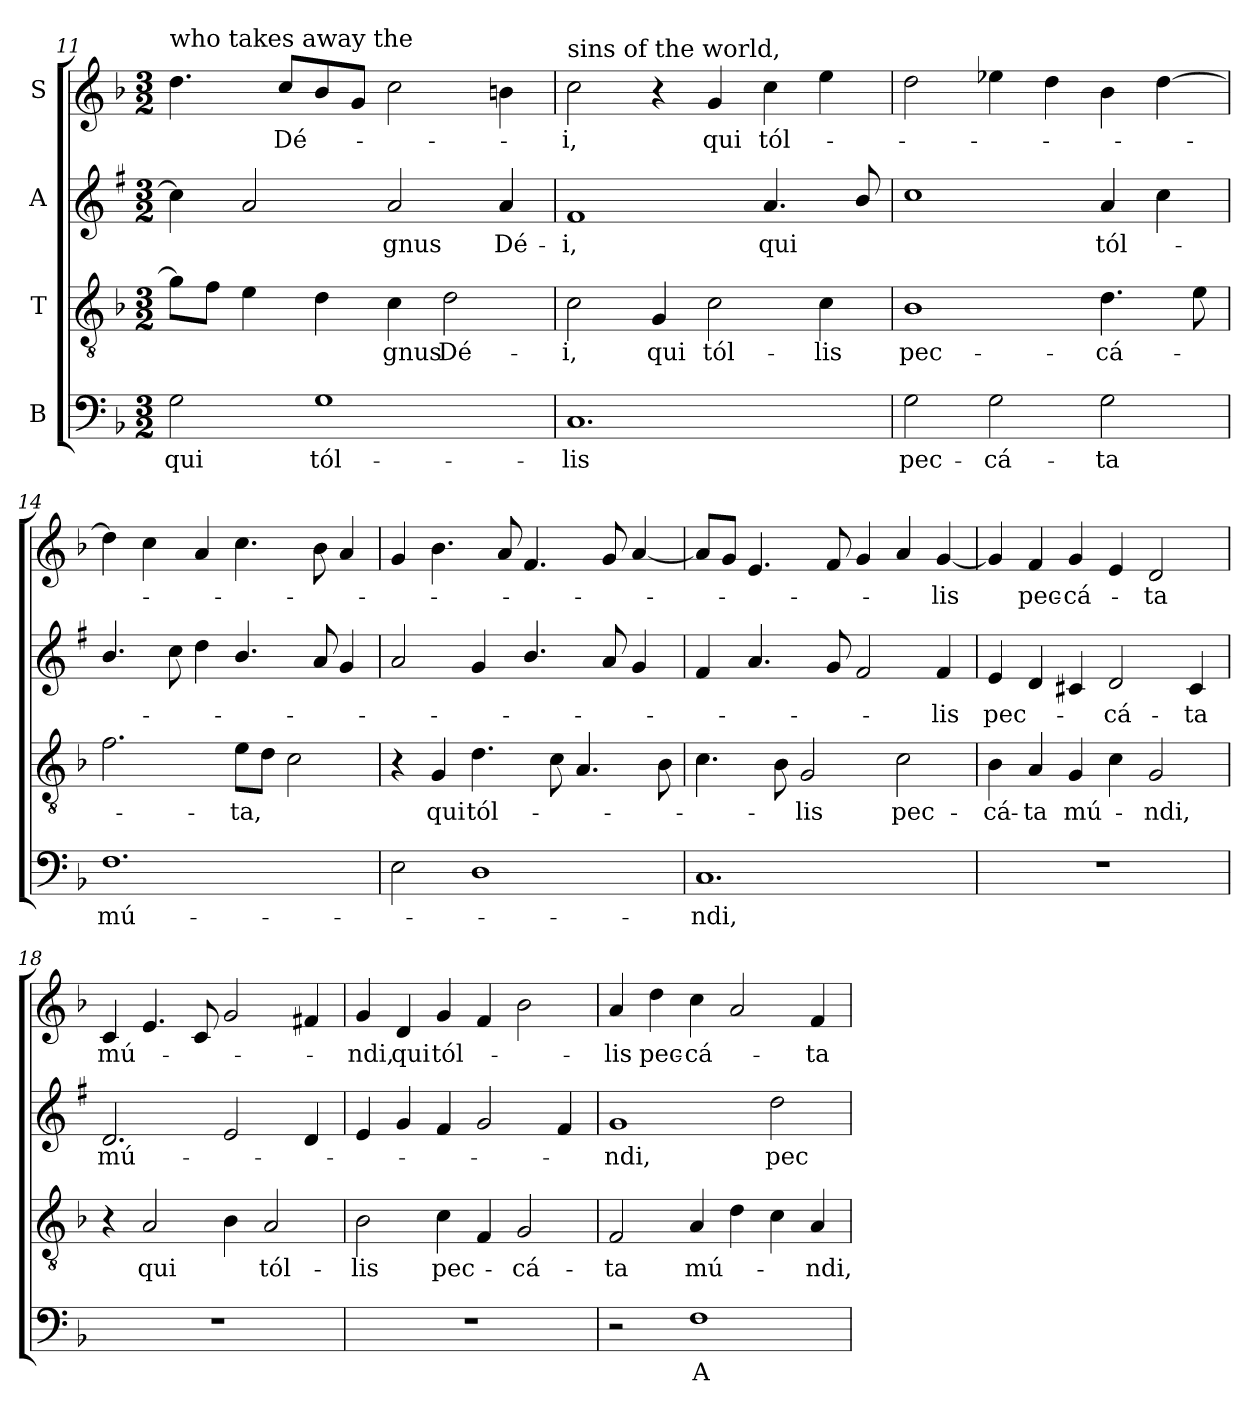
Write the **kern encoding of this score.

**kern	**text	**kern	**text	**kern	**text	**kern	**text
*part4	*part4	*part3	*part3	*part2	*part2	*part1	*part1
*staff4	*staff4	*staff3	*staff3	*staff2	*staff2	*staff1	*staff1
*I"B	*	*I"T	*	*I"A	*	*I"S	*
*clefF4	*	*clefGv2	*	*clefG2	*	*clefG2	*
*	*	*	*	*ITrd1c2	*	*	*
*k[b-]	*	*k[b-]	*	*k[b-]	*	*k[b-]	*
*F:	*	*F:	*	*F:	*	*F:	*
*M3/2	*	*M3/2	*	*M3/2	*	*M3/2	*
=11	=11	=11	=11	=11	=11	=11	=11
!	!	!	!	!	!	!LO:TX:a:t=who takes away the	!
!	!LO:LY:b	!	!	!	!	!	!
2G\	qui	8g\L]	.	4b-\]	.	4.dd\	.
.	.	8f\J	.	.	.	.	.
.	.	4e\	.	2g/	.	.	.
!	!	!	!	!	!	!	!LO:LY:b
.	.	.	.	.	.	8cc/L	Dé-
!	!LO:LY:b	!	!	!	!	!	!
1G	tól-	4d\	.	.	.	8b-/	.
.	.	.	.	.	.	8g/J	.
!	!	!	!LO:LY:b	!	!LO:LY:b	!	!
.	.	4c\	-gnus	2g/	-gnus	2cc\	.
!	!	!	!LO:LY:b	!	!	!	!
.	.	2d\	Dé-	.	.	.	.
!	!	!	!	!	!LO:LY:b	!	!
.	.	.	.	4g/	Dé-	4b\	.
=12	=12	=12	=12	=12	=12	=12	=12
!	!	!	!	!	!	!LO:TX:a:t=sins of the world,	!
!	!LO:LY:b	!	!LO:LY:b	!	!LO:LY:b	!	!LO:LY:b
1.C	-lis	2c\	-i,	1e	-i,	2cc\	-i,
!	!	!	!LO:LY:b	!	!	!	!
.	.	4G/	qui	.	.	4r	.
!	!	!	!LO:LY:b	!	!	!	!LO:LY:b
.	.	2c\	tól-	.	.	4g/	qui
!	!	!	!	!	!LO:LY:b	!	!LO:LY:b
.	.	.	.	4.g/	qui	4cc\	tól-
!	!	!	!LO:LY:b	!	!	!	!
.	.	4c\	-lis	.	.	4ee\	.
.	.	.	.	8a/	.	.	.
!!LO:LB:g=z
=13	=13	=13	=13	=13	=13	=13	=13
!	!LO:LY:b	!	!LO:LY:b	!	!	!	!
2G\	pec-	1B-	pec-	1b-	.	2dd\	.
!	!LO:LY:b	!	!	!	!	!	!
2G\	-cá-	.	.	.	.	4ee-\	.
.	.	.	.	.	.	4dd\	.
!	!LO:LY:b	!	!LO:LY:b	!	!LO:LY:b	!	!
2G\	-ta	4.d\	-cá-	4g/	tól-	4b-\	.
.	.	.	.	4b-\	.	[4dd\	.
.	.	8e\	.	.	.	.	.
=14	=14	=14	=14	=14	=14	=14	=14
!	!LO:LY:b	!	!	!	!	!	!
1.F	mú-	2.f\	.	4.a/	.	4dd\]	.
.	.	.	.	.	.	4cc\	.
.	.	.	.	8b-\	.	.	.
.	.	.	.	4cc\	.	4a/	.
!	!	!	!LO:LY:b	!	!	!	!
.	.	8e\L	-ta,	4.a/	.	4.cc\	.
.	.	8d\J	.	.	.	.	.
.	.	2c\	.	.	.	.	.
.	.	.	.	8g/	.	8b-\	.
.	.	.	.	4f/	.	4a/	.
=15	=15	=15	=15	=15	=15	=15	=15
2E\	.	4r	.	2g/	.	4g/	.
!	!	!	!LO:LY:b	!	!	!	!
.	.	4G/	qui	.	.	4.b-\	.
!	!	!	!LO:LY:b	!	!	!	!
1D	.	4.d\	tól-	4f/	.	.	.
.	.	.	.	.	.	8a/	.
.	.	.	.	4.a/	.	4.f/	.
.	.	8c\	.	.	.	.	.
.	.	4.A/	.	.	.	.	.
.	.	.	.	8g/	.	8g/	.
.	.	.	.	4f/	.	[4a/	.
.	.	8B-\	.	.	.	.	.
=16	=16	=16	=16	=16	=16	=16	=16
!	!LO:LY:b	!	!	!	!	!	!
1.C	-ndi,	4.c\	.	4e/	.	8a/L]	.
.	.	.	.	.	.	8g/J	.
.	.	.	.	4.g/	.	4.e/	.
.	.	8B-\	.	.	.	.	.
!	!	!	!LO:LY:b	!	!	!	!
.	.	2G/	-lis	.	.	.	.
.	.	.	.	8f/	.	8f/	.
.	.	.	.	2e/	.	4g/	.
!	!	!	!LO:LY:b	!	!	!	!
.	.	2c\	pec-	.	.	4a/	.
!	!	!	!	!	!LO:LY:b	!	!LO:LY:b
.	.	.	.	4e/	-lis	[4g/	-lis
!!LO:PB:g=z
=17	=17	=17	=17	=17	=17	=17	=17
!	!	!	!LO:LY:b	!	!LO:LY:b	!	!
1.r	.	4B-\	-cá-	4d/	pec-	4g/]	.
!	!	!	!LO:LY:b	!	!	!	!LO:LY:b
.	.	4A/	-ta	4c/	.	4f/	pec-
!	!	!	!LO:LY:b	!	!	!	!LO:LY:b
.	.	4G/	mú-	4Bn/	.	4g/	-cá-
!	!	!	!	!	!LO:LY:b	!	!
.	.	4c\	.	2c/	-cá-	4e/	.
!	!	!	!LO:LY:b	!	!	!	!LO:LY:b
.	.	2G/	-ndi,	.	.	2d/	-ta
!	!	!	!	!	!LO:LY:b	!	!
.	.	.	.	4B/	-ta	.	.
=18	=18	=18	=18	=18	=18	=18	=18
!	!	!	!	!	!LO:LY:b	!	!LO:LY:b
1.r	.	4r	.	2.c/	mú-	4c/	mú-
!	!	!	!LO:LY:b	!	!	!	!
.	.	2A/	qui	.	.	4.e/	.
.	.	.	.	.	.	8c/	.
.	.	4B-\	.	2d/	.	2g/	.
!	!	!	!LO:LY:b	!	!	!	!
.	.	2A/	tól-	.	.	.	.
.	.	.	.	4c/	.	4f#/	.
=19	=19	=19	=19	=19	=19	=19	=19
!	!	!	!LO:LY:b	!	!	!	!LO:LY:b
1.r	.	2B-\	-lis	4d/	.	4g/	-ndi,
!	!	!	!	!	!	!	!LO:LY:b
.	.	.	.	4f/	.	4d/	qui
!	!	!	!LO:LY:b	!	!	!	!LO:LY:b
.	.	4c\	pec-	4e/	.	4g/	tól-
.	.	4F/	.	2f/	.	4f/	.
!	!	!	!LO:LY:b	!	!	!	!
.	.	2G/	-cá-	.	.	2b-\	.
.	.	.	.	4e/	.	.	.
=20	=20	=20	=20	=20	=20	=20	=20
!	!	!	!LO:LY:b	!	!LO:LY:b	!	!LO:LY:b
2r	.	2F/	-ta	1f	-ndi,	4a/	-lis
!	!	!	!	!	!	!	!LO:LY:b
.	.	.	.	.	.	4dd\	pec-
!	!LO:LY:b	!	!LO:LY:b	!	!	!	!LO:LY:b
1F	A-	4A/	mú-	.	.	4cc\	-cá-
.	.	4d\	.	.	.	2a/	.
!	!	!	!	!	!LO:LY:b	!	!
.	.	4c\	.	2cc\	pec-	.	.
!	!	!	!LO:LY:b	!	!	!	!LO:LY:b
.	.	4A/	-ndi,	.	.	4f/	-ta
=	=	=	=	=	=	=	=
*-	*-	*-	*-	*-	*-	*-	*-
